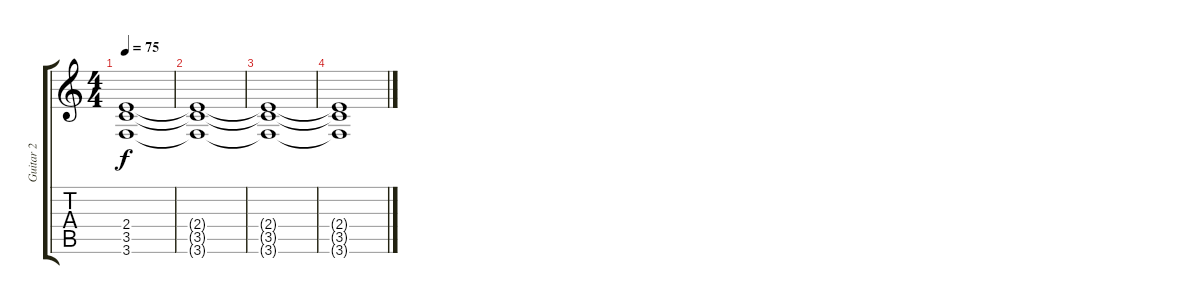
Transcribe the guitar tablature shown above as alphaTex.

\track ("Guitar 2" "Guitar 2") {instrument electricguitarclean}
\staff {score tabs}
\tuning (E4 B3 G3 D3 A2 D2) {hide}
\ts (4 4)
\tempo 75
\clef g2
\ks c
(2.4{t} 3.5{t} 3.6{t}).1{dy f} |
(2.4{t} 3.5{t} 3.6{t}).1 |
(2.4{t} 3.5{t} 3.6{t}).1 |
(2.4{t} 3.5{t} 3.6{t}).1
